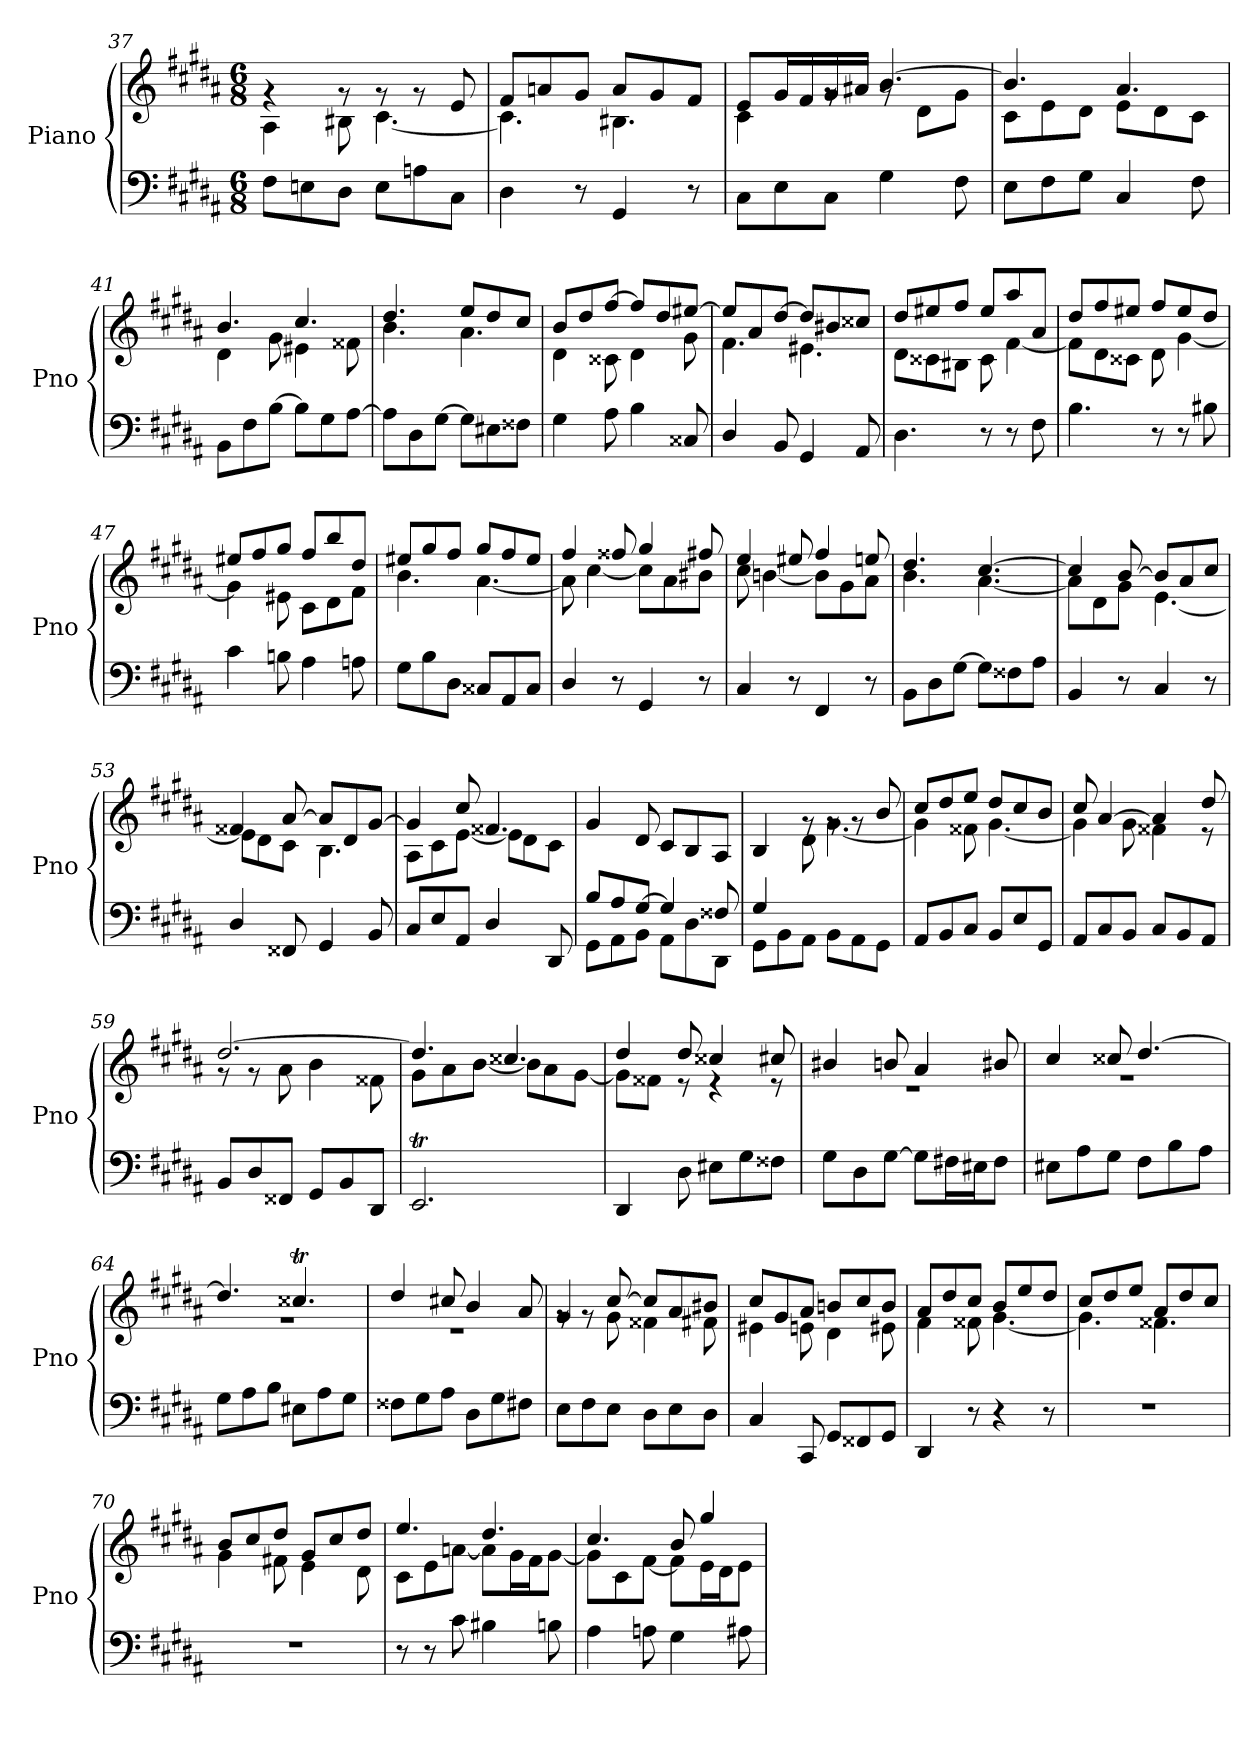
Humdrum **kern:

**kern	**kern
*part1	*part1
*staff2	*staff1
*I"Piano	*
*I'Pno	*
*clefF4	*clefG2
*k[f#c#g#d#a#]	*k[f#c#g#d#a#]
*M6/8	*M6/8
=37	=37
*	*^
8F#\L	4rg	4A#\
8En\	.	.
8D#\J	8rg	8B#X\
8E\L	8rg	[4.c#\
8An\	8rg	.
8C#\J	8e/	.
=38	=38	=38
4D#\	8f#/L	4.c#\]
.	8an/	.
8r	8g#/J	.
4GG#/	8a/L	4.B#X\
.	8g#/	.
8r	8f#/J	.
=39	=39	=39
8C#\L	8e/L	4c#\
8E\	16g#/L	.
.	16f#/	.
8C#\J	16g#/	8rg
.	16a#X/JJ	.
4G#\	[4.b/	8rg
.	.	8d#\L
8F#\	.	8g#\J
!!LO:LB:g=z	!!
=40	=40	=40
8E\L	4.b/]	8c#\L
8F#\	.	8e\
8G#\J	.	8d#\J
4C#/	4.a#/	8e\L
.	.	8d#\
8F#\	.	8c#\J
=41	=41	=41
8BB\L	4.b/	4d#\
8F#\	.	.
[8B\J	.	8g#\
8B\L]	4.cc#/	4e#X\
8G#\	.	.
[8A#\J	.	8f##X\
=42	=42	=42
8A#\L]	4.dd#/	4.b\
8D#\	.	.
[8G#\J	.	.
8G#\L]	8ee/L	4.a#\
8E#X\	8dd#/	.
8F##X\J	8cc#/J	.
=43	=43	=43
4G#\	8b/L	4d#\
.	8dd#/	.
8A#\	[8ff#/J	8c##X\
4B\	8ff#/L]	4d#\
.	8dd#/	.
8C##X/	[8ee#X/J	8g#\
=44	=44	=44
4D#/	8ee#/L]	4.f#\
.	8a#/	.
8BB/	[8dd#/J	.
4GG#/	8dd#/L]	4.e#X\
.	8b#X/	.
8AA#/	8cc##X/J	.
!!LO:LB:g=z	!!
=45	=45	=45
4.D#\	8dd#/L	8d#\L
.	8ee#X/	8c##X\
.	8ff#/J	8B#X\J
8r	8ee#/L	8c##\
8r	8aa#/	[4f#\
8F#\	8a#/J	.
=46	=46	=46
4.B\	8dd#/L	8f#\L]
.	8ff#/	8d#\
.	8ee#X/J	8c##X\J
8r	8ff#/L	8d#\
8r	8ee#/	[4g#\
8B#X\	8dd#/J	.
=47	=47	=47
4c#\	8ee#X/L	4g#\]
.	8ff#/	.
8Bn\	8gg#/J	8e#X\
4A#\	8ff#/L	8c#\L
.	8bb/	8d#\
8An\	8dd#/J	8f#\J
=48	=48	=48
8G#\L	8ee#X/L	4.b\
8B\	8gg#/	.
8D#\J	8ff#/J	.
8C##X/L	8gg#/L	[4.a#\
8AA#/	8ff#/	.
8C##/J	8ee#/J	.
=49	=49	=49
4D#/	4ff#/	8a#\]
.	.	[4cc#\
8r	8ff##X/	.
4GG#/	4gg#/	8cc#\L]
.	.	8a#\
8r	8ff#X/	8b#X\J
!!LO:LB:g=z	!!
=50	=50	=50
4C#/	4ee/	8cc#\
.	.	[4bn\
8r	8ee#X/	.
4FF#/	4ff#/	8b\L]
.	.	8g#\
8r	8een/	8a#\J
=51	=51	=51
8BB\L	4.dd#/	4.b\
8D#\	.	.
[8G#\J	.	.
8G#\L]	[4.cc#/	[4.a#\
8F##X\	.	.
8A#\J	.	.
=52	=52	=52
4BB/	4cc#/]	8a#\L]
.	.	8d#\
8r	[8b/	8g#\J
4C#/	8b/L]	[4.e\
.	8a#/	.
8r	8cc#/J	.
=53	=53	=53
4D#/	4f##X/	8e\L]
.	.	8d#\
8FF##X/	[8a#/	8c#\J
4GG#/	8a#/L]	4.B\
.	8d#/	.
8BB/	[8g#/J	.
=54	=54	=54
8C#/L	4g#/]	8A#\L
8E/	.	8c#\
8AA#/J	8cc#/	[8e\J
4D#/	4.f##X/	8e\L]
.	.	8d#\
8DD#/	.	8c#\J
*	*v	*v
!!LO:LB:g=z
=55	=55
*^	*
8B/L	8GG#\L	4g#/
8A#/	8AA#\	.
[8G#/J	8BB\J	8d#/
4G#/]	8AA#\L	8c#/L
.	8D#\	8B/
8F##X/	8DD#\J	8A#/J
=56	=56	=56
*	*	*^
4G#/	8GG#\L	4B/	4ryy
.	8BB\	.	.
2ryy	8AA#\J	8rg	8d#\
.	8BB\L	8rg	[4.g#\
.	8AA#\	8rg	.
.	8GG#\J	8b/	.
*v	*v	*	*
=57	=57	=57
8AA#/L	8cc#/L	4g#\]
8BB/	8dd#/	.
8C#/J	8ee/J	8f##X\
8BB/L	8dd#/L	[4.g#\
8E/	8cc#/	.
8GG#/J	8b/J	.
=58	=58	=58
8AA#/L	8cc#/	4g#\]
8C#/	[4a#/	.
8BB/J	.	8g#\
8C#/L	4a#/]	4f##X\
8BB/	.	.
8AA#/J	8dd#/	8r
=59	=59	=59
8BB/L	[2.dd#/	8r
8D#/	.	8r
8FF##X/J	.	8a#\
8GG#/L	.	4b\
8BB/	.	.
8DD#/J	.	8f##X\
=60	=60	=60
2.EET/	4.dd#/]	8g#\L
.	.	8a#\
.	.	[8b\J
.	4.cc##X/	8b\L]
.	.	8a#\
.	.	[8g#\J
!!LO:PB:g=z	!!
=61	=61	=61
4DD#/	4dd#/	8g#\L]
.	.	8f##X\J
8D#\	8dd#/	8r
8E#X\L	4cc##X/	4r
8G#\	.	.
8F##X\J	8cc#X/	8r
=62	=62	=62
8G#\L	4b#X/	2.r
8D#\	.	.
[8G#\J	8bn/	.
8G#\L]	4a#/	.
16F#X\L	.	.
16E#X\J	.	.
8F#\J	8b#X/	.
=63	=63	=63
8E#X\L	4cc#/	2.r
8A#\	.	.
8G#\J	8cc##X/	.
8F#\L	[4.dd#/	.
8B\	.	.
8A#\J	.	.
=64	=64	=64
8G#\L	4.dd#/]	2.r
8A#\	.	.
8B\J	.	.
8E#X\L	4.cc##Xt/	.
8A#\	.	.
8G#\J	.	.
=65	=65	=65
8F##X\L	4dd#/	2.r
8G#\	.	.
8A#\J	8cc#X/	.
8D#\L	4b/	.
8G#\	.	.
8F#X\J	8a#/	.
!!LO:LB:g=z	!!
=66	=66	=66
8E\L	4g#/	8rg
8F#\	.	8rg
8E\J	[8cc#/	8g#\
8D#\L	8cc#/L]	4f##X\
8E\	8a#/	.
8D#\J	8b#X/J	8f#X\
=67	=67	=67
4C#/	8cc#/L	4e#X\
.	8g#/	.
8CC#/	8a#/J	8en\
8GG#/L	8bn/L	4d#\
8FF##X/	8cc#/	.
8GG#/J	8b/J	8e#X\
=68	=68	=68
4DD#/	8a#/L	4f#\
.	8dd#/	.
8r	8cc#/J	8f##X\
4r	8b/L	[4.g#\
.	8ee/	.
8r	8dd#/J	.
=69	=69	=69
2.r	8cc#/L	4.g#\]
.	8dd#/	.
.	8ee/J	.
.	8a#/L	4.f##X\
.	8dd#/	.
.	8cc#/J	.
=70	=70	=70
2.r	8b/L	4g#\
.	8cc#/	.
.	8dd#/J	8f#X\
.	8g#/L	4e\
.	8cc#/	.
.	8dd#/J	8d#\
!!LO:LB:g=z	!!
=71	=71	=71
8r	4.ee/	8c#\L
8r	.	8e\
8c#\	.	[8an\J
4B#X\	4.dd#/	8a\L]
.	.	16g#\L
.	.	16f#\J
8Bn\	.	[8g#\J
=72	=72	=72
4A#\	4.cc#/	8g#\L]
.	.	8c#\
8An\	.	[8f#\J
4G#\	8b/	8f#\L]
.	4gg#/	16e\L
.	.	16d#\J
8A#X\	.	8e\J
*	*v	*v
=	=
*-	*-
